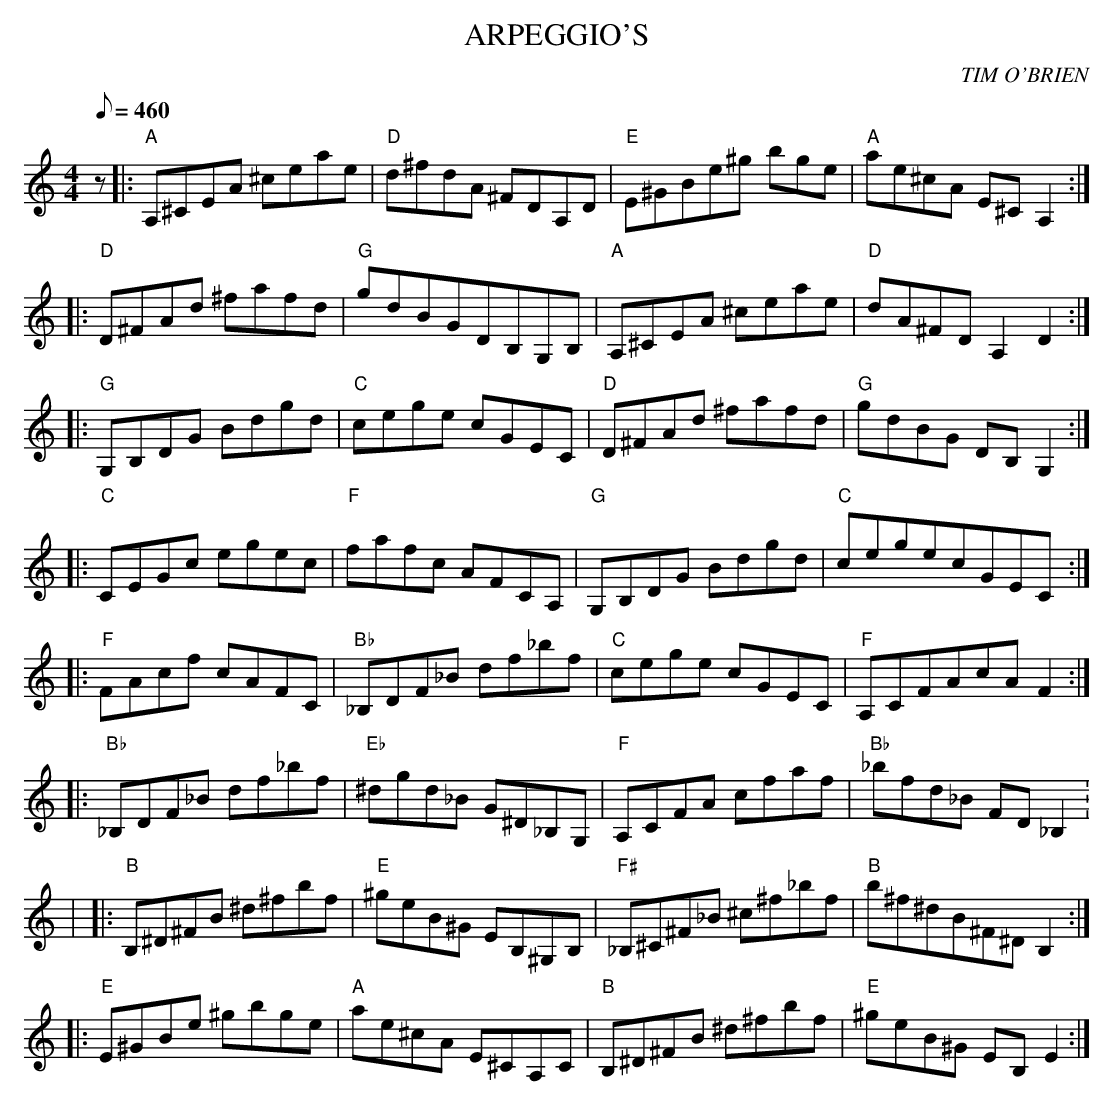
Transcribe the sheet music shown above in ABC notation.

X:1
T:ARPEGGIO'S
C:TIM O'BRIEN
M:4/4
L:1/8
Q:1/8=460
K:C
z|:"A"A,^CEA ^ceae|"D"d^fdA ^FDA,D|"E"E^GBe^g bge|"A"ae^cA E^CA,2:|
|:"D"D^FAd ^fafd|"G"gdBGDB,G,B,|"A"A,^CEA ^ceae|"D"dA^FD A,2D2:|
|:"G"G,B,DG Bdgd|"C"cege cGEC|"D"D^FAd ^fafd|"G"gdBG DB,G,2:|
|:"C"CEGc egec|"F"fafc AFCA,|"G"G,B,DG Bdgd|"C"cegecGEC:|
|:"F"FAcf cAFC|"Bb"_B,DF_B df_bf|"C"cege cGEC|"F"A,CFAcAF2:|
|:"Bb"_B,DF_B df_bf|"Eb"^dgd_B G^D_B,G,|"F"A,CFA cfaf|"Bb"_bfd_B FD_B,2:
|
|:"B"3B,^D^FB ^d^fbf|"E"^geB^G EB,^G,B,|"F#"_B,^C^F_B ^c^f_bf|"B"b^f^dB^F^DB,2:|
|:"E"E^GBe ^gbge|"A"ae^cA E^CA,C|"B"B,^D^FB ^d^fbf|"E"^geB^G EB,E2:|
